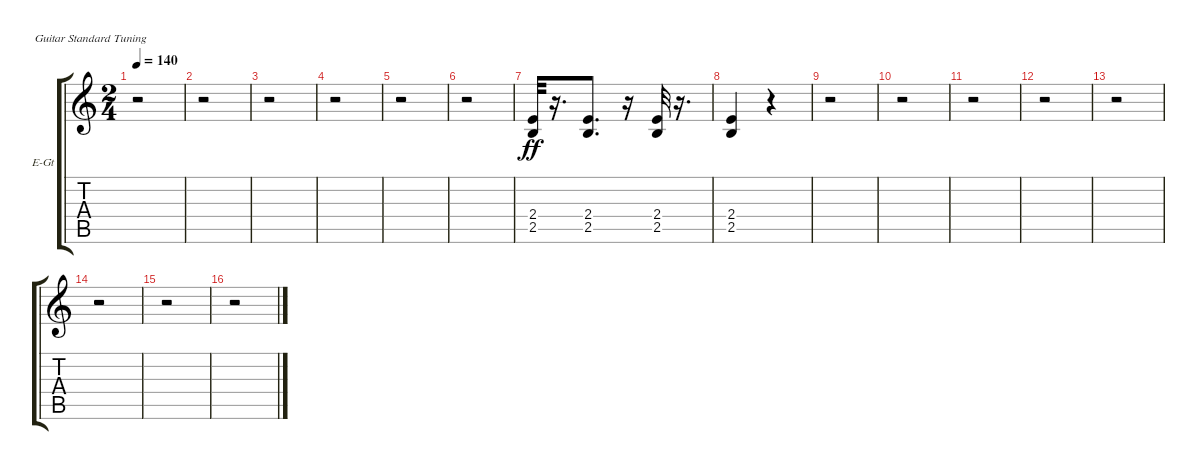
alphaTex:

\bracketExtendMode groupsimilarinstruments
\firstSystemTrackNameOrientation horizontal
\otherSystemsTrackNameOrientation horizontal
\track ("Гитара 2" "E-Gt") {instrument distortionguitar}
\staff {score tabs}
\tuning (E4 B3 G3 D3 A2 E2)
\ts (2 4)
\tempo 140
\clef g2
\ks c
r.2{dy ff} |
r.2 |
r.2 |
r.2 |
r.2 |
r.2 |
(2.4 2.5).32 r.16{d} (2.4 2.5).8{d} r.16 (2.4 2.5).32 r.16{d} |
(2.4 2.5).4 r.4 |
r.2 |
r.2 |
r.2 |
r.2 |
r.2 |
r.2 |
r.2 |
r.2
